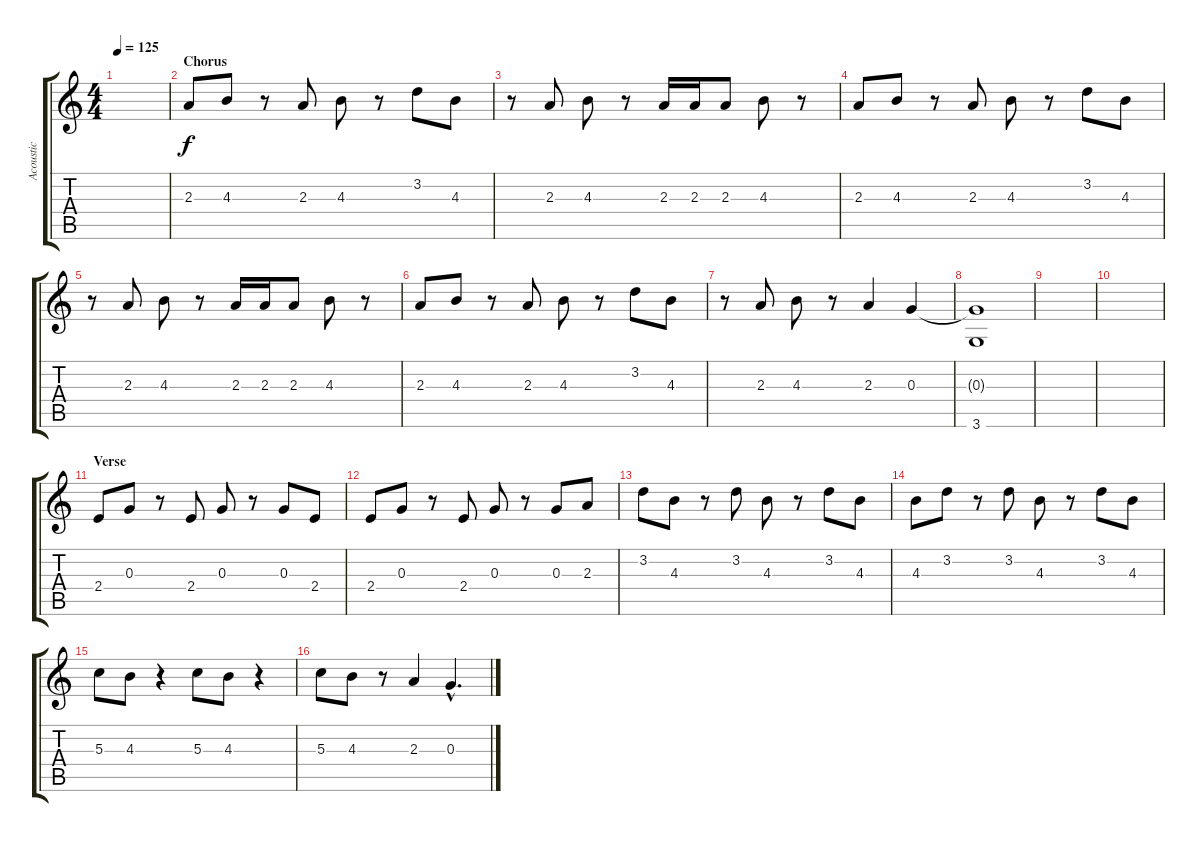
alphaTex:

\track ("Acoustic" "Acoustic") {instrument acousticguitarnylon}
\staff {score tabs}
\tuning (E4 B3 G3 D3 A2 E2) {hide}
\ts (4 4)
\tempo 125
\clef g2
\ks c
|
\section ("" "Chorus")
2.3.8 4.3.8 r.8 2.3.8 4.3.8 r.8 3.2.8 4.3.8 |
r.8 2.3.8 4.3.8 r.8 2.3.16 2.3.16 2.3.8 4.3.8 r.8 |
2.3.8 4.3.8 r.8 2.3.8 4.3.8 r.8 3.2.8 4.3.8 |
r.8 2.3.8 4.3.8 r.8 2.3.16 2.3.16 2.3.8 4.3.8 r.8 |
2.3.8 4.3.8 r.8 2.3.8 4.3.8 r.8 3.2.8 4.3.8 |
r.8 2.3.8 4.3.8 r.8 2.3.4 0.3.4 |
(0.3{t} 3.6).1 |
|
|
\section ("" "Verse")
2.4.8 0.3.8 r.8 2.4.8 0.3.8 r.8 0.3.8 2.4.8 |
2.4.8 0.3.8 r.8 2.4.8 0.3.8 r.8 0.3.8 2.3.8 |
3.2.8 4.3.8 r.8 3.2.8 4.3.8 r.8 3.2.8 4.3.8 |
4.3.8 3.2.8 r.8 3.2.8 4.3.8 r.8 3.2.8 4.3.8 |
5.3.8 4.3.8 r.4 5.3.8 4.3.8 r.4 |
5.3.8 4.3.8 r.8 2.3.4 0.3{hac}.4{d}
